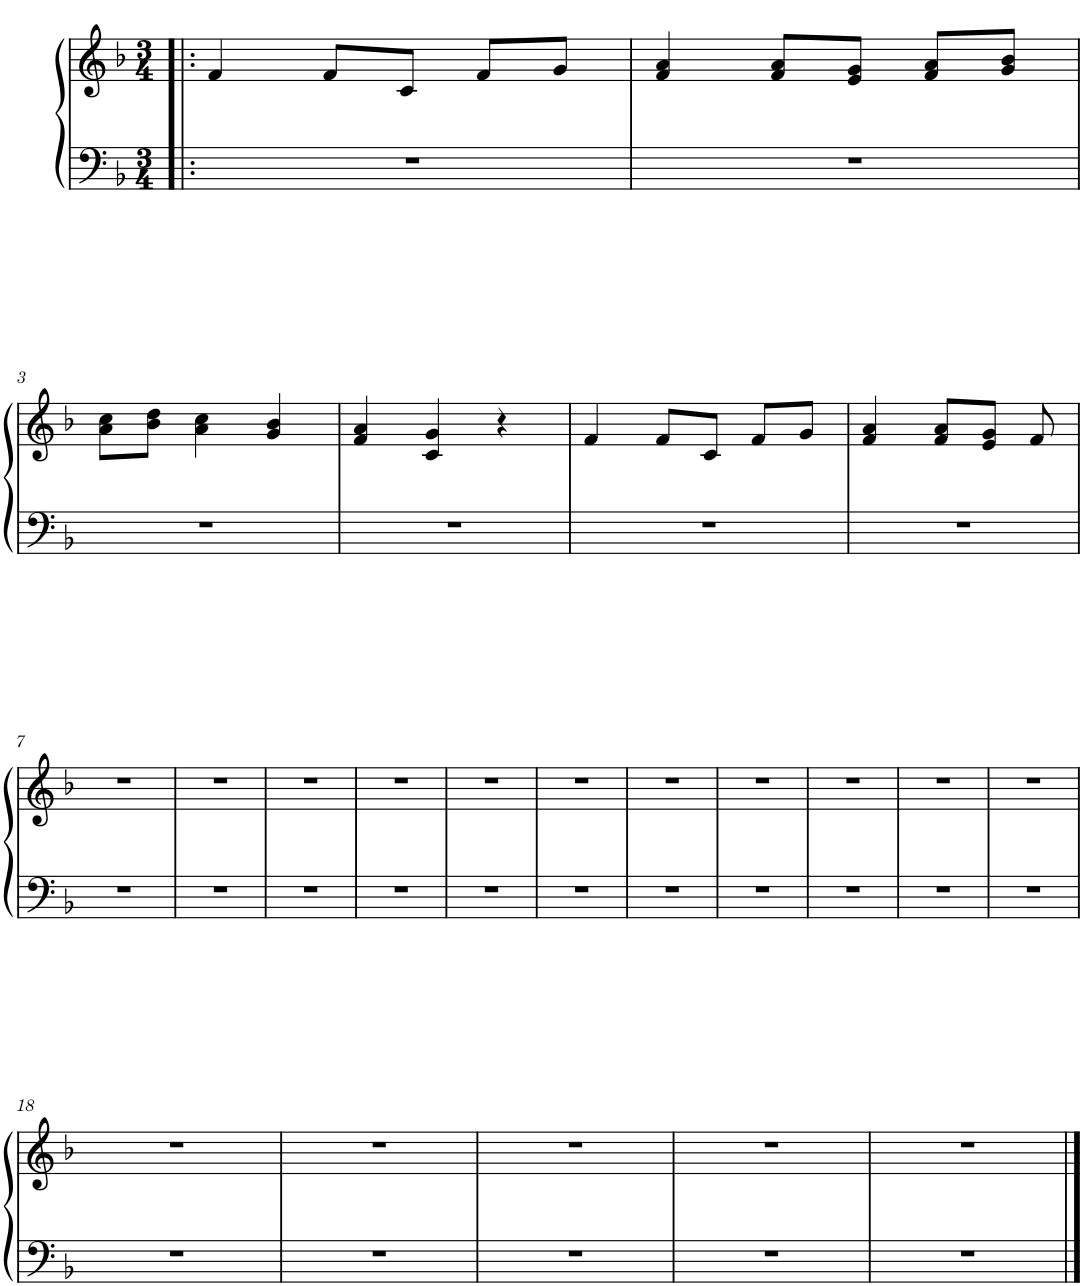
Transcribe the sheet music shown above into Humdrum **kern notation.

**kern	**kern
*part1	*part1
*staff2	*staff1
*I"Piano	*
*I'P-no	*
*clefF4	*clefG2
*k[b-]	*k[b-]
*M3/4	*M3/4
=1!|:	=1!|:
2.r	4f/
.	8f/L
.	8c/J
.	8f/L
.	8g/J
=2	=2
2.r	4f/ 4a/
.	8f/ 8a/L
.	8e/ 8g/J
.	8f/ 8a/L
.	8g/ 8b-/J
!!LO:LB:g=z
=3	=3
2.r	8a\ 8cc\L
.	8b-\ 8dd\J
.	4a\ 4cc\
.	4g/ 4b-/
=4	=4
2.r	4f/ 4a/
.	4c/ 4g/
.	4r
=5	=5
2.r	4f/
.	8f/L
.	8c/J
.	8f/L
.	8g/J
=6	=6
2.r	4f/ 4a/
.	8f/ 8a/L
.	8e/ 8g/J
.	8f/
.	8ryy
!!LO:LB:g=z
=7	=7
2.r	2.r
=8	=8
2.r	2.r
=9	=9
2.r	2.r
=10	=10
2.r	2.r
=11	=11
2.r	2.r
=12	=12
2.r	2.r
=13	=13
2.r	2.r
=14	=14
2.r	2.r
=15	=15
2.r	2.r
=16	=16
2.r	2.r
=17	=17
2.r	2.r
!!LO:LB:g=z
=18	=18
2.r	2.r
=19	=19
2.r	2.r
=20	=20
2.r	2.r
=21	=21
2.r	2.r
=22	=22
2.r	2.r
==	==
*-	*-
